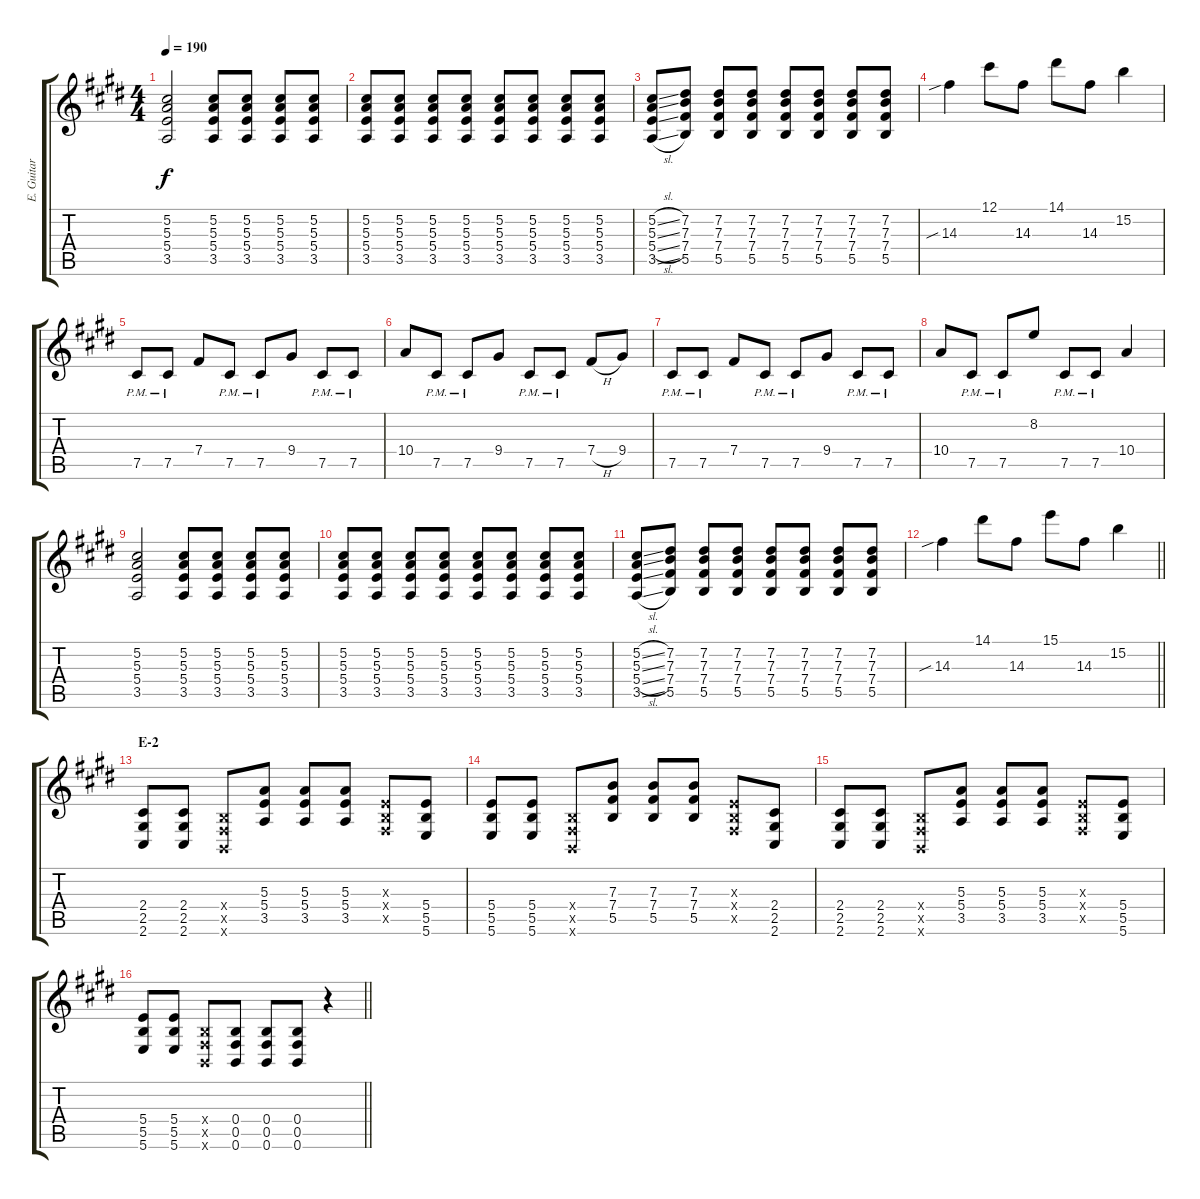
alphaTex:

\track ("E. Guitar II" "E. Guitar ") {instrument overdrivenguitar}
\staff {score tabs}
\tuning (Db4 Ab3 E3 B2 Gb2 B1) {hide}
\ts (4 4)
\tempo 190
\clef g2
\ks e
(5.2 5.3 5.4 3.5).2{dy f} (5.2 5.3 5.4 3.5).8 (5.2 5.3 5.4 3.5).8 (5.2 5.3 5.4 3.5).8 (5.2 5.3 5.4 3.5).8 |
(5.2 5.3 5.4 3.5).8 (5.2 5.3 5.4 3.5).8 (5.2 5.3 5.4 3.5).8 (5.2 5.3 5.4 3.5).8 (5.2 5.3 5.4 3.5).8 (5.2 5.3 5.4 3.5).8 (5.2 5.3 5.4 3.5).8 (5.2 5.3 5.4 3.5).8 |
(5.2{sl} 5.3{sl} 5.4{sl} 3.5{sl}).8 (7.2 7.3 7.4 5.5).8 (7.2 7.3 7.4 5.5).8 (7.2 7.3 7.4 5.5).8 (7.2 7.3 7.4 5.5).8 (7.2 7.3 7.4 5.5).8 (7.2 7.3 7.4 5.5).8 (7.2 7.3 7.4 5.5).8 |
14.3{sib}.4 12.1.8 14.3.8 14.1.8 14.3.8 15.2.4 |
7.5{pm}.8 7.5{pm}.8 7.4.8 7.5{pm}.8 7.5{pm}.8 9.4.8 7.5{pm}.8 7.5{pm}.8 |
10.4.8 7.5{pm}.8 7.5{pm}.8 9.4.8 7.5{pm}.8 7.5{pm}.8 7.4{h}.8 9.4.8 |
7.5{pm}.8 7.5{pm}.8 7.4.8 7.5{pm}.8 7.5{pm}.8 9.4.8 7.5{pm}.8 7.5{pm}.8 |
10.4.8 7.5{pm}.8 7.5{pm}.8 8.2.8 7.5{pm}.8 7.5{pm}.8 10.4.4 |
(5.2 5.3 5.4 3.5).2 (5.2 5.3 5.4 3.5).8 (5.2 5.3 5.4 3.5).8 (5.2 5.3 5.4 3.5).8 (5.2 5.3 5.4 3.5).8 |
(5.2 5.3 5.4 3.5).8 (5.2 5.3 5.4 3.5).8 (5.2 5.3 5.4 3.5).8 (5.2 5.3 5.4 3.5).8 (5.2 5.3 5.4 3.5).8 (5.2 5.3 5.4 3.5).8 (5.2 5.3 5.4 3.5).8 (5.2 5.3 5.4 3.5).8 |
(5.2{sl} 5.3{sl} 5.4{sl} 3.5{sl}).8 (7.2 7.3 7.4 5.5).8 (7.2 7.3 7.4 5.5).8 (7.2 7.3 7.4 5.5).8 (7.2 7.3 7.4 5.5).8 (7.2 7.3 7.4 5.5).8 (7.2 7.3 7.4 5.5).8 (7.2 7.3 7.4 5.5).8 |
\barLineRight lightlight
14.3{sib}.4 14.1.8 14.3.8 15.1.8 14.3.8 15.2.4 |
\section ("" "E-2")
(2.4 2.5 2.6).8 (2.4 2.5 2.6).8 (0.4{x} 0.5{x} 0.6{x}).8 (5.3 5.4 3.5).8 (5.3 5.4 3.5).8 (5.3 5.4 3.5).8 (0.3{x} 0.4{x} 0.5{x}).8 (5.4 5.5 5.6).8 |
(5.4 5.5 5.6).8 (5.4 5.5 5.6).8 (0.4{x} 0.5{x} 0.6{x}).8 (7.3 7.4 5.5).8 (7.3 7.4 5.5).8 (7.3 7.4 5.5).8 (0.3{x} 0.4{x} 0.5{x}).8 (2.4 2.5 2.6).8 |
(2.4 2.5 2.6).8 (2.4 2.5 2.6).8 (0.4{x} 0.5{x} 0.6{x}).8 (5.3 5.4 3.5).8 (5.3 5.4 3.5).8 (5.3 5.4 3.5).8 (0.3{x} 0.4{x} 0.5{x}).8 (5.4 5.5 5.6).8 |
\barLineRight lightlight
(5.4 5.5 5.6).8 (5.4 5.5 5.6).8 (0.4{x} 0.5{x} 0.6{x}).8 (0.4 0.5 0.6).8 (0.4 0.5 0.6).8 (0.4 0.5 0.6).8 r.4
